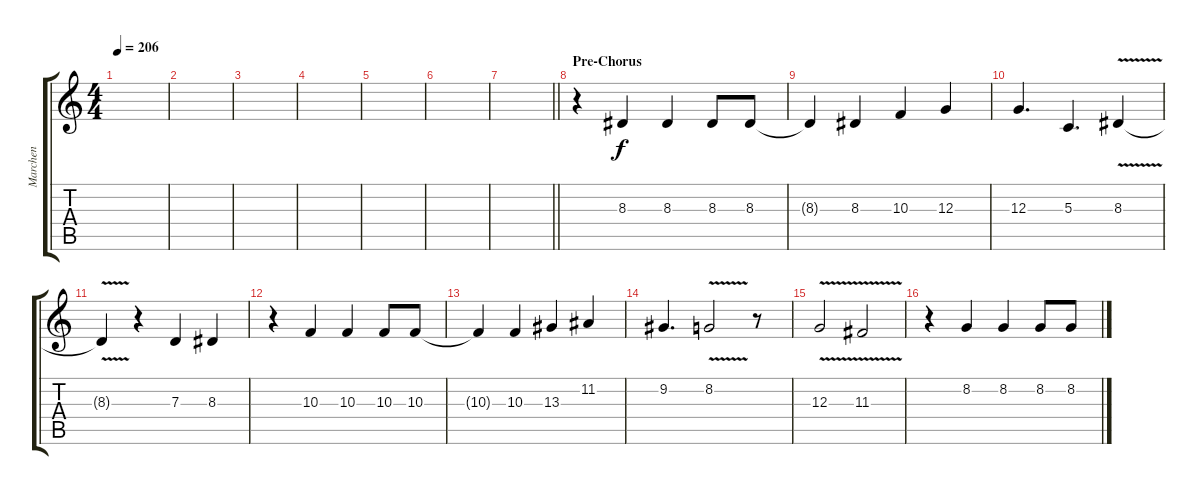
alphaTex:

\track ("Marchen" "Marchen") {instrument bassoon}
\staff {score tabs}
\tuning (E4 B3 G3 D3 A2 E2) {hide}
\ts (4 4)
\tempo 206
\clef g2
\ks c
|
|
|
|
|
|
\barLineRight lightlight
|
\section ("" "Pre-Chorus")
r.4{volume 12 instrument bassoon} 8.3.4{dy f} 8.3.4 8.3.8 8.3.8 |
8.3{t}.4 8.3.4 10.3.4 12.3.4 |
12.3.4{d} 5.3.4{d} 8.3{v}.4 |
8.3{t}.4 r.4 7.3.4 8.3.4 |
r.4 10.3.4 10.3.4 10.3.8 10.3.8 |
10.3{t}.4 10.3.4 13.3.4 11.2.4 |
9.2.4{d} 8.2{v}.2 r.8 |
12.3{v}.2 11.3{v}.2 |
r.4 8.2.4 8.2.4 8.2.8 8.2.8
